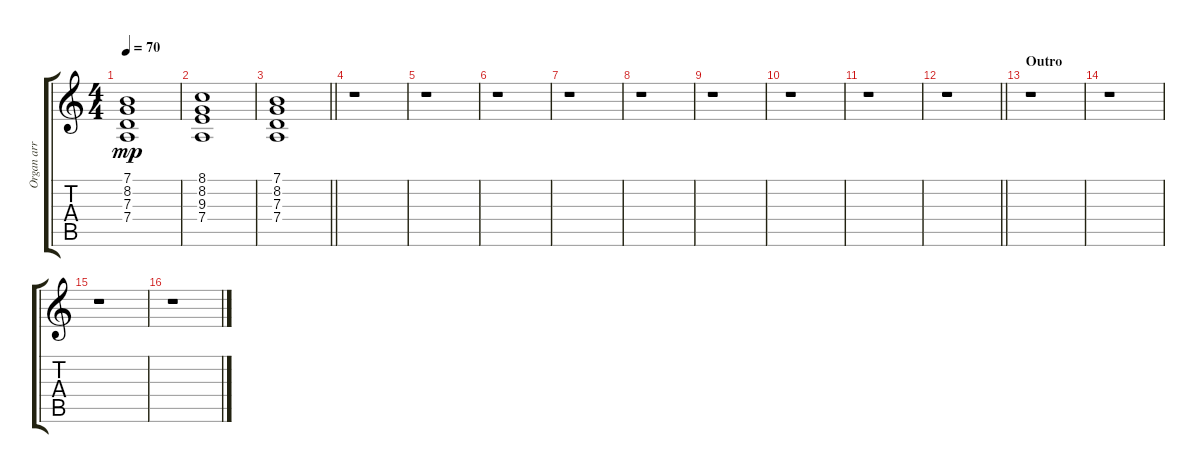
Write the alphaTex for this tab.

\track ("Organ arr for gtr." "Organ arr ") {instrument rockorgan}
\staff {score tabs}
\tuning (E4 B3 G3 D3 A2 E2) {hide}
\ts (4 4)
\tempo 70
\clef g2
\ks c
(7.1 8.2 7.3 7.4).1{dy mp} |
(8.1 8.2 9.3 7.4).1 |
\barLineRight lightlight
(7.1 8.2 7.3 7.4).1 |
r.1 |
r.1 |
r.1 |
r.1 |
r.1 |
r.1 |
r.1 |
r.1 |
\barLineRight lightlight
r.1 |
\section ("" "Outro")
r.1 |
r.1 |
r.1 |
r.1
